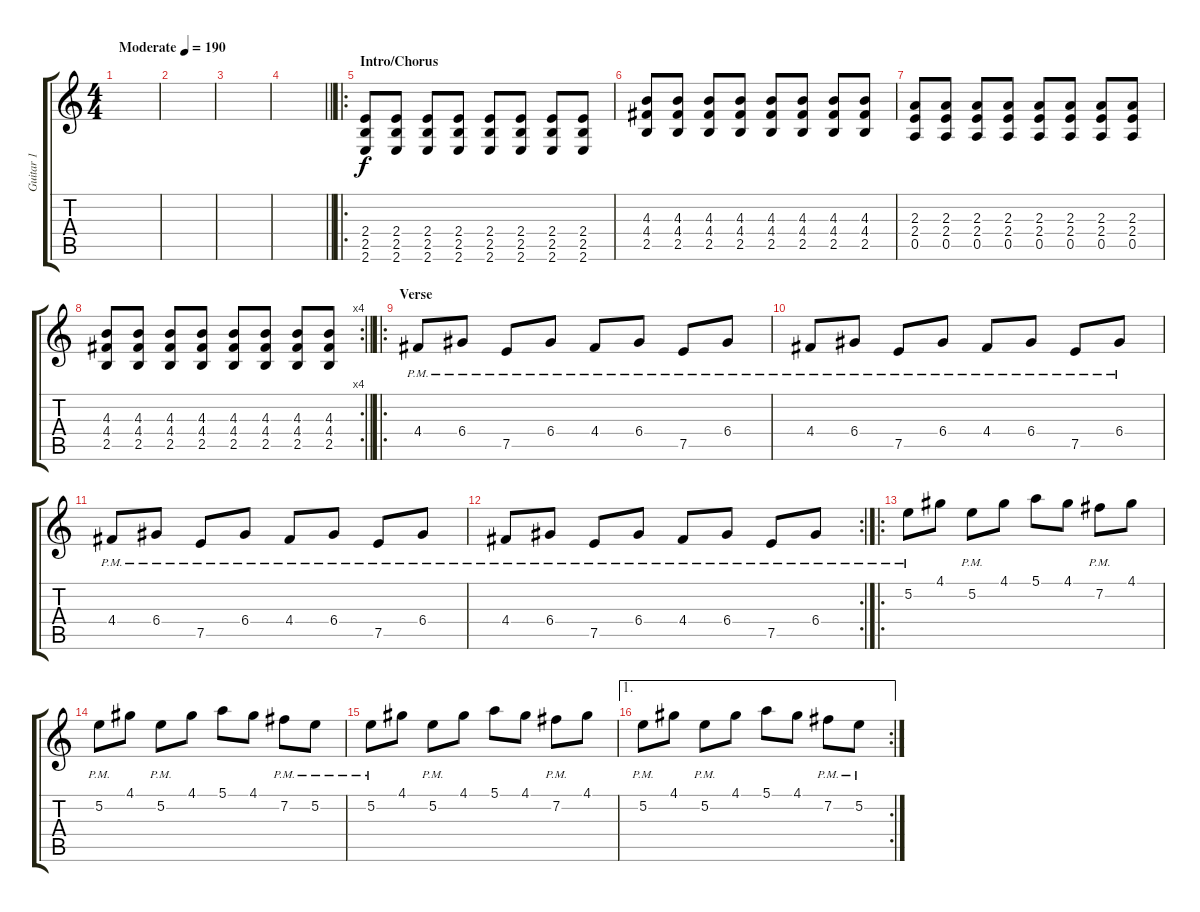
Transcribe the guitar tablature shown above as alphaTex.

\track ("Guitar 1" "Guitar 1") {instrument distortionguitar}
\staff {score tabs}
\tuning (E4 B3 G3 D3 A2 D2) {hide}
\ts (4 4)
\tempo (190 "Moderate")
\clef g2
\ks c
|
|
|
\barLineRight lightlight
|
\ro
\section ("" "Intro/Chorus")
(2.4 2.5 2.6).8 (2.4 2.5 2.6).8 (2.4 2.5 2.6).8 (2.4 2.5 2.6).8 (2.4 2.5 2.6).8 (2.4 2.5 2.6).8 (2.4 2.5 2.6).8 (2.4 2.5 2.6).8 |
(4.3 4.4 2.5).8 (4.3 4.4 2.5).8 (4.3 4.4 2.5).8 (4.3 4.4 2.5).8 (4.3 4.4 2.5).8 (4.3 4.4 2.5).8 (4.3 4.4 2.5).8 (4.3 4.4 2.5).8 |
(2.3 2.4 0.5).8 (2.3 2.4 0.5).8 (2.3 2.4 0.5).8 (2.3 2.4 0.5).8 (2.3 2.4 0.5).8 (2.3 2.4 0.5).8 (2.3 2.4 0.5).8 (2.3 2.4 0.5).8 |
\rc 4
\barLineRight lightlight
(4.3 4.4 2.5).8 (4.3 4.4 2.5).8 (4.3 4.4 2.5).8 (4.3 4.4 2.5).8 (4.3 4.4 2.5).8 (4.3 4.4 2.5).8 (4.3 4.4 2.5).8 (4.3 4.4 2.5).8 |
\ro
\section ("" "Verse")
4.4{pm}.8 6.4{pm}.8 7.5{pm}.8 6.4{pm}.8 4.4{pm}.8 6.4{pm}.8 7.5{pm}.8 6.4{pm}.8 |
4.4{pm}.8 6.4{pm}.8 7.5{pm}.8 6.4{pm}.8 4.4{pm}.8 6.4{pm}.8 7.5{pm}.8 6.4{pm}.8 |
4.4{pm}.8 6.4{pm}.8 7.5{pm}.8 6.4{pm}.8 4.4{pm}.8 6.4{pm}.8 7.5{pm}.8 6.4{pm}.8 |
\rc 2
4.4{pm}.8 6.4{pm}.8 7.5{pm}.8 6.4{pm}.8 4.4{pm}.8 6.4{pm}.8 7.5{pm}.8 6.4{pm}.8 |
\ro
5.2{pm}.8 4.1.8 5.2{pm}.8 4.1.8 5.1.8 4.1.8 7.2{pm}.8 4.1.8 |
5.2{pm}.8 4.1.8 5.2{pm}.8 4.1.8 5.1.8 4.1.8 7.2{pm}.8 5.2{pm}.8 |
5.2{pm}.8 4.1.8 5.2{pm}.8 4.1.8 5.1.8 4.1.8 7.2{pm}.8 4.1.8 |
\ae 1
\rc 2
5.2{pm}.8 4.1.8 5.2{pm}.8 4.1.8 5.1.8 4.1.8 7.2{pm}.8 5.2{pm}.8
